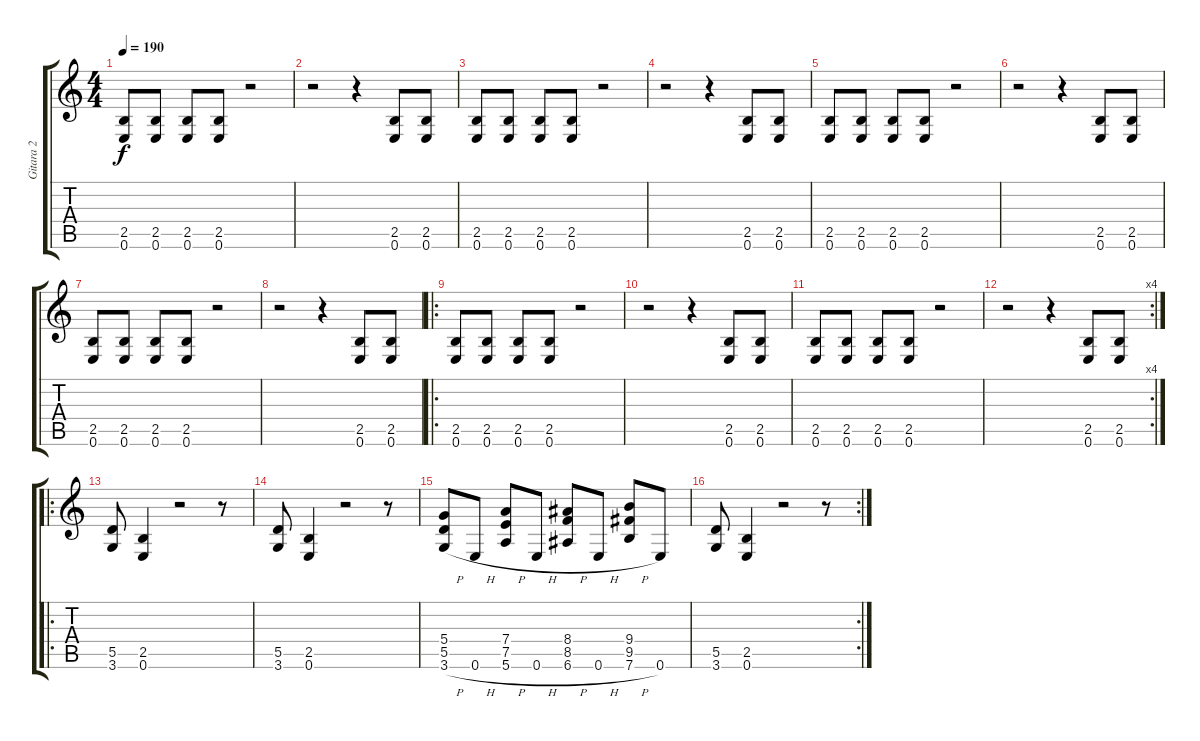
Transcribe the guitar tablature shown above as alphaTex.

\track ("Gitara 2" "Gitara 2") {instrument overdrivenguitar}
\staff {score tabs}
\tuning (E4 B3 G3 D3 A2 E2) {hide}
\ts (4 4)
\tempo 190
\clef g2
\ks c
(2.5 0.6).8{dy f instrument overdrivenguitar} (2.5 0.6).8 (2.5 0.6).8 (2.5 0.6).8 r.2 |
r.2 r.4 (2.5 0.6).8 (2.5 0.6).8 |
(2.5 0.6).8 (2.5 0.6).8 (2.5 0.6).8 (2.5 0.6).8 r.2 |
r.2 r.4 (2.5 0.6).8 (2.5 0.6).8 |
(2.5 0.6).8 (2.5 0.6).8 (2.5 0.6).8 (2.5 0.6).8 r.2 |
r.2 r.4 (2.5 0.6).8 (2.5 0.6).8 |
(2.5 0.6).8 (2.5 0.6).8 (2.5 0.6).8 (2.5 0.6).8 r.2 |
r.2 r.4 (2.5 0.6).8 (2.5 0.6).8 |
\ro
(2.5 0.6).8 (2.5 0.6).8 (2.5 0.6).8 (2.5 0.6).8 r.2 |
r.2 r.4 (2.5 0.6).8 (2.5 0.6).8 |
(2.5 0.6).8 (2.5 0.6).8 (2.5 0.6).8 (2.5 0.6).8 r.2 |
\rc 4
r.2 r.4 (2.5 0.6).8 (2.5 0.6).8 |
\ro
(5.5 3.6).8 (2.5 0.6).4 r.2 r.8 |
(5.5 3.6).8 (2.5 0.6).4 r.2 r.8 |
(5.4 5.5 3.6{h}).8 0.6{h}.8 (7.4 7.5 5.6{h}).8 0.6{h}.8 (8.4 8.5 6.6{h}).8 0.6{h}.8 (9.4 9.5 7.6{h}).8 0.6.8 |
\rc 2
(5.5 3.6).8 (2.5 0.6).4 r.2 r.8
